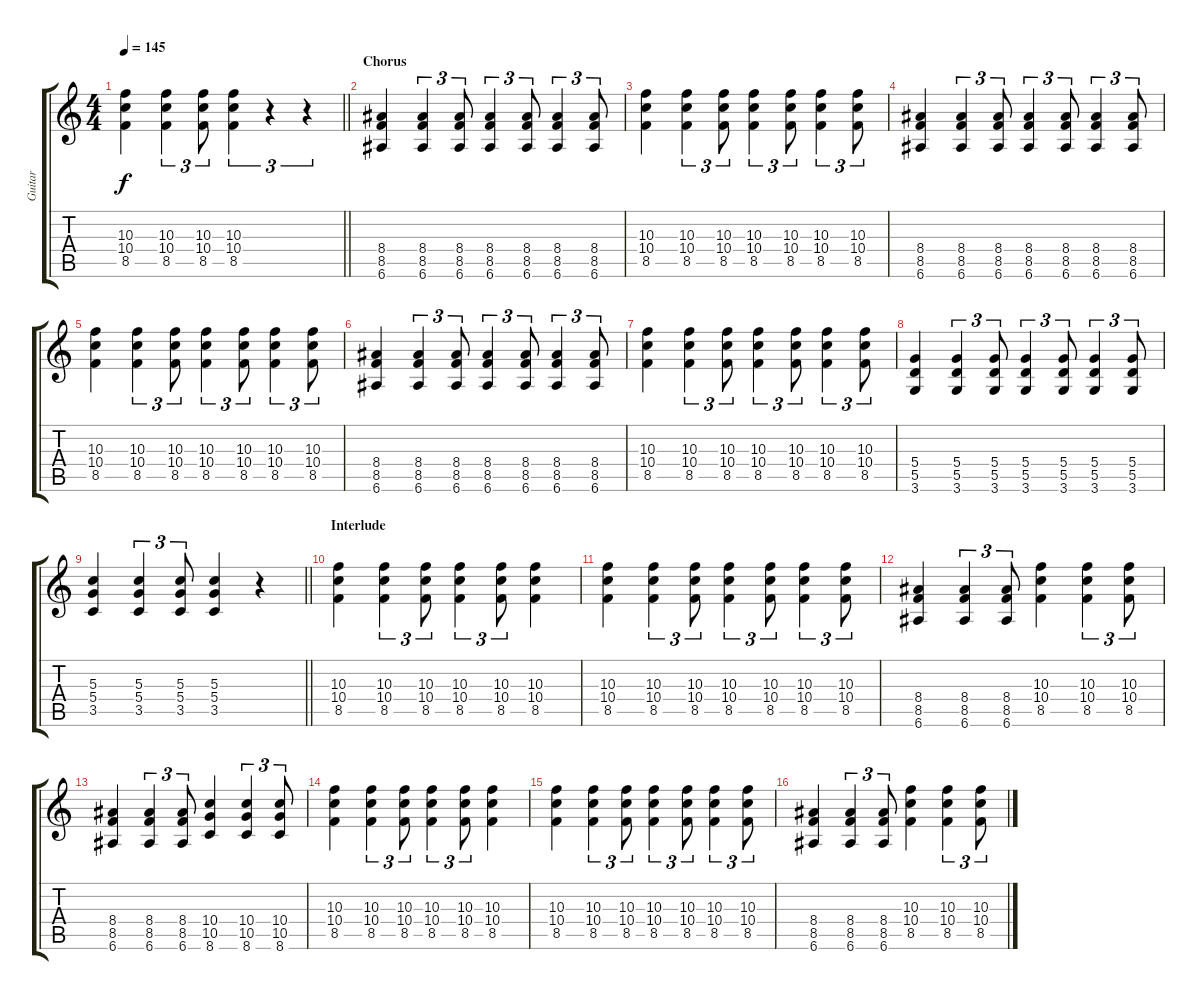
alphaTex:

\track ("Guitar" "Guitar") {instrument distortionguitar}
\staff {score tabs}
\tuning (E4 B3 G3 D3 A2 E2) {hide}
\ts (4 4)
\tempo 145
\clef g2
\barLineRight lightlight
\ks c
(10.3 10.4 8.5).4{dy f} (10.3 10.4 8.5).4{tu (3 2)} (10.3 10.4 8.5).8{tu (3 2)} (10.3 10.4 8.5).4{tu (3 2)} r.4{tu (3 2)} r.4{tu (3 2)} |
\section ("" "Chorus")
(8.4 8.5 6.6).4 (8.4 8.5 6.6).4{tu (3 2)} (8.4 8.5 6.6).8{tu (3 2)} (8.4 8.5 6.6).4{tu (3 2)} (8.4 8.5 6.6).8{tu (3 2)} (8.4 8.5 6.6).4{tu (3 2)} (8.4 8.5 6.6).8{tu (3 2)} |
(10.3 10.4 8.5).4 (10.3 10.4 8.5).4{tu (3 2)} (10.3 10.4 8.5).8{tu (3 2)} (10.3 10.4 8.5).4{tu (3 2)} (10.3 10.4 8.5).8{tu (3 2)} (10.3 10.4 8.5).4{tu (3 2)} (10.3 10.4 8.5).8{tu (3 2)} |
(8.4 8.5 6.6).4 (8.4 8.5 6.6).4{tu (3 2)} (8.4 8.5 6.6).8{tu (3 2)} (8.4 8.5 6.6).4{tu (3 2)} (8.4 8.5 6.6).8{tu (3 2)} (8.4 8.5 6.6).4{tu (3 2)} (8.4 8.5 6.6).8{tu (3 2)} |
(10.3 10.4 8.5).4 (10.3 10.4 8.5).4{tu (3 2)} (10.3 10.4 8.5).8{tu (3 2)} (10.3 10.4 8.5).4{tu (3 2)} (10.3 10.4 8.5).8{tu (3 2)} (10.3 10.4 8.5).4{tu (3 2)} (10.3 10.4 8.5).8{tu (3 2)} |
(8.4 8.5 6.6).4 (8.4 8.5 6.6).4{tu (3 2)} (8.4 8.5 6.6).8{tu (3 2)} (8.4 8.5 6.6).4{tu (3 2)} (8.4 8.5 6.6).8{tu (3 2)} (8.4 8.5 6.6).4{tu (3 2)} (8.4 8.5 6.6).8{tu (3 2)} |
(10.3 10.4 8.5).4 (10.3 10.4 8.5).4{tu (3 2)} (10.3 10.4 8.5).8{tu (3 2)} (10.3 10.4 8.5).4{tu (3 2)} (10.3 10.4 8.5).8{tu (3 2)} (10.3 10.4 8.5).4{tu (3 2)} (10.3 10.4 8.5).8{tu (3 2)} |
(5.4 5.5 3.6).4 (5.4 5.5 3.6).4{tu (3 2)} (5.4 5.5 3.6).8{tu (3 2)} (5.4 5.5 3.6).4{tu (3 2)} (5.4 5.5 3.6).8{tu (3 2)} (5.4 5.5 3.6).4{tu (3 2)} (5.4 5.5 3.6).8{tu (3 2)} |
\barLineRight lightlight
(5.3 5.4 3.5).4 (5.3 5.4 3.5).4{tu (3 2)} (5.3 5.4 3.5).8{tu (3 2)} (5.3 5.4 3.5).4 r.4 |
\section ("" "Interlude")
(10.3 10.4 8.5).4 (10.3 10.4 8.5).4{tu (3 2)} (10.3 10.4 8.5).8{tu (3 2)} (10.3 10.4 8.5).4{tu (3 2)} (10.3 10.4 8.5).8{tu (3 2)} (10.3 10.4 8.5).4 |
(10.3 10.4 8.5).4 (10.3 10.4 8.5).4{tu (3 2)} (10.3 10.4 8.5).8{tu (3 2)} (10.3 10.4 8.5).4{tu (3 2)} (10.3 10.4 8.5).8{tu (3 2)} (10.3 10.4 8.5).4{tu (3 2)} (10.3 10.4 8.5).8{tu (3 2)} |
(8.4 8.5 6.6).4 (8.4 8.5 6.6).4{tu (3 2)} (8.4 8.5 6.6).8{tu (3 2)} (10.3 10.4 8.5).4 (10.3 10.4 8.5).4{tu (3 2)} (10.3 10.4 8.5).8{tu (3 2)} |
(8.4 8.5 6.6).4 (8.4 8.5 6.6).4{tu (3 2)} (8.4 8.5 6.6).8{tu (3 2)} (10.4 10.5 8.6).4 (10.4 10.5 8.6).4{tu (3 2)} (10.4 10.5 8.6).8{tu (3 2)} |
(10.3 10.4 8.5).4 (10.3 10.4 8.5).4{tu (3 2)} (10.3 10.4 8.5).8{tu (3 2)} (10.3 10.4 8.5).4{tu (3 2)} (10.3 10.4 8.5).8{tu (3 2)} (10.3 10.4 8.5).4 |
(10.3 10.4 8.5).4 (10.3 10.4 8.5).4{tu (3 2)} (10.3 10.4 8.5).8{tu (3 2)} (10.3 10.4 8.5).4{tu (3 2)} (10.3 10.4 8.5).8{tu (3 2)} (10.3 10.4 8.5).4{tu (3 2)} (10.3 10.4 8.5).8{tu (3 2)} |
(8.4 8.5 6.6).4 (8.4 8.5 6.6).4{tu (3 2)} (8.4 8.5 6.6).8{tu (3 2)} (10.3 10.4 8.5).4 (10.3 10.4 8.5).4{tu (3 2)} (10.3 10.4 8.5).8{tu (3 2)}
